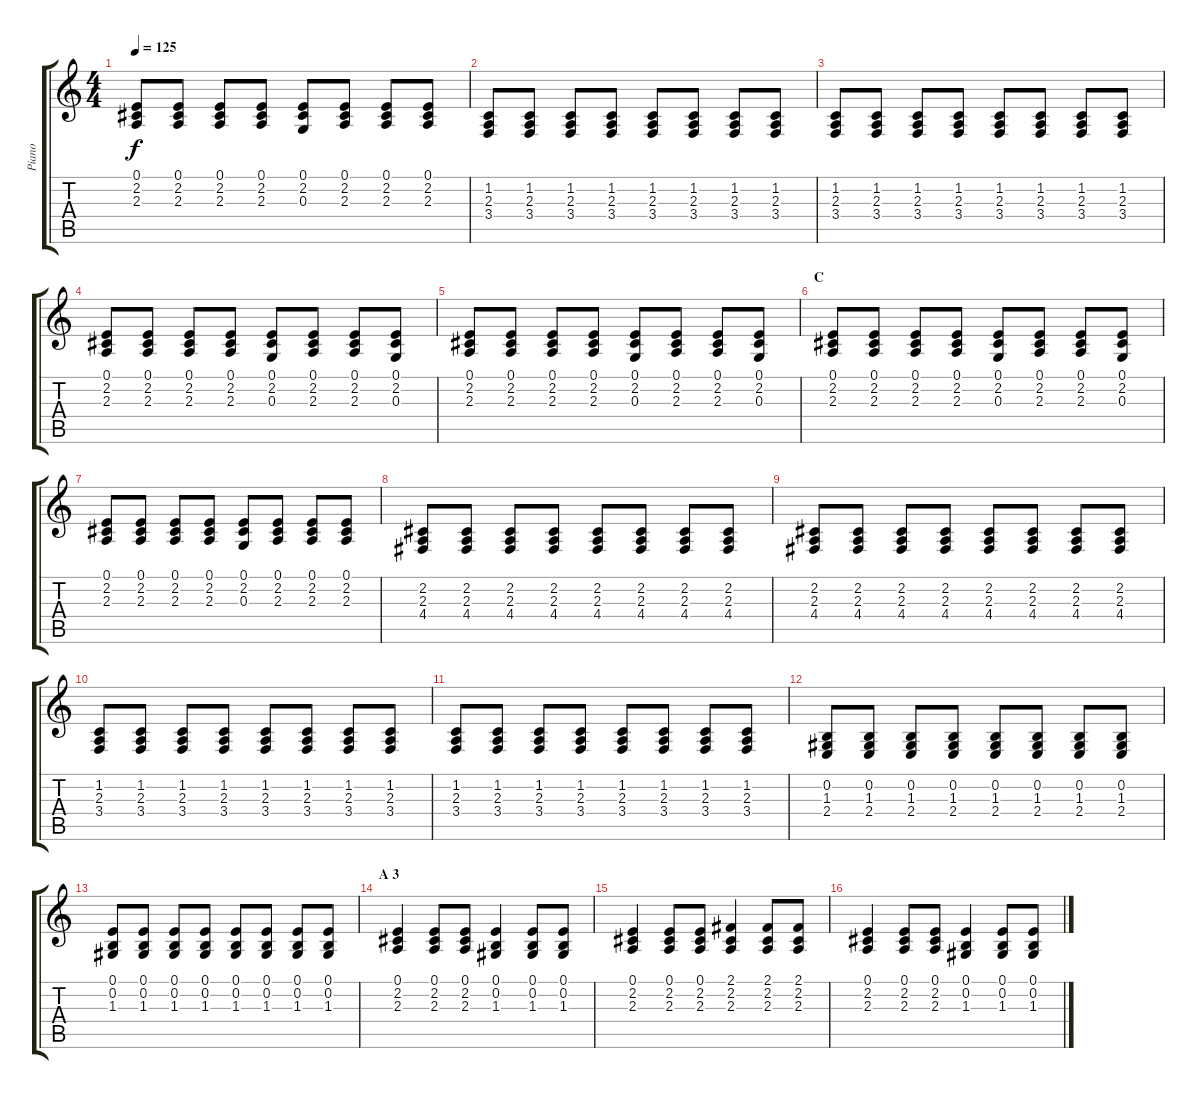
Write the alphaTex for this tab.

\track ("Piano" "Piano") {instrument acousticgrandpiano}
\staff {score tabs}
\tuning (E4 B3 G3 D3 A2 E2) {hide}
\ts (4 4)
\tempo 125
\clef g2
\ks c
(0.1 2.2 2.3).8{dy f} (0.1 2.2 2.3).8 (0.1 2.2 2.3).8 (0.1 2.2 2.3).8 (0.1 2.2 0.3).8 (0.1 2.2 2.3).8 (0.1 2.2 2.3).8 (0.1 2.2 2.3).8 |
(1.2 2.3 3.4).8 (1.2 2.3 3.4).8 (1.2 2.3 3.4).8 (1.2 2.3 3.4).8 (1.2 2.3 3.4).8 (1.2 2.3 3.4).8 (1.2 2.3 3.4).8 (1.2 2.3 3.4).8 |
(1.2 2.3 3.4).8 (1.2 2.3 3.4).8 (1.2 2.3 3.4).8 (1.2 2.3 3.4).8 (1.2 2.3 3.4).8 (1.2 2.3 3.4).8 (1.2 2.3 3.4).8 (1.2 2.3 3.4).8 |
(0.1 2.2 2.3).8 (0.1 2.2 2.3).8 (0.1 2.2 2.3).8 (0.1 2.2 2.3).8 (0.1 2.2 0.3).8 (0.1 2.2 2.3).8 (0.1 2.2 2.3).8 (0.1 2.2 0.3).8 |
(0.1 2.2 2.3).8 (0.1 2.2 2.3).8 (0.1 2.2 2.3).8 (0.1 2.2 2.3).8 (0.1 2.2 0.3).8 (0.1 2.2 2.3).8 (0.1 2.2 2.3).8 (0.1 2.2 0.3).8 |
\section ("" "C")
(0.1 2.2 2.3).8 (0.1 2.2 2.3).8 (0.1 2.2 2.3).8 (0.1 2.2 2.3).8 (0.1 2.2 0.3).8 (0.1 2.2 2.3).8 (0.1 2.2 2.3).8 (0.1 2.2 0.3).8 |
(0.1 2.2 2.3).8 (0.1 2.2 2.3).8 (0.1 2.2 2.3).8 (0.1 2.2 2.3).8 (0.1 2.2 0.3).8 (0.1 2.2 2.3).8 (0.1 2.2 2.3).8 (0.1 2.2 2.3).8 |
(2.2 2.3 4.4).8 (2.2 2.3 4.4).8 (2.2 2.3 4.4).8 (2.2 2.3 4.4).8 (2.2 2.3 4.4).8 (2.2 2.3 4.4).8 (2.2 2.3 4.4).8 (2.2 2.3 4.4).8 |
(2.2 2.3 4.4).8 (2.2 2.3 4.4).8 (2.2 2.3 4.4).8 (2.2 2.3 4.4).8 (2.2 2.3 4.4).8 (2.2 2.3 4.4).8 (2.2 2.3 4.4).8 (2.2 2.3 4.4).8 |
(1.2 2.3 3.4).8 (1.2 2.3 3.4).8 (1.2 2.3 3.4).8 (1.2 2.3 3.4).8 (1.2 2.3 3.4).8 (1.2 2.3 3.4).8 (1.2 2.3 3.4).8 (1.2 2.3 3.4).8 |
(1.2 2.3 3.4).8 (1.2 2.3 3.4).8 (1.2 2.3 3.4).8 (1.2 2.3 3.4).8 (1.2 2.3 3.4).8 (1.2 2.3 3.4).8 (1.2 2.3 3.4).8 (1.2 2.3 3.4).8 |
(0.2 1.3 2.4).8 (0.2 1.3 2.4).8 (0.2 1.3 2.4).8 (0.2 1.3 2.4).8 (0.2 1.3 2.4).8 (0.2 1.3 2.4).8 (0.2 1.3 2.4).8 (0.2 1.3 2.4).8 |
(0.1 0.2 1.3).8 (0.1 0.2 1.3).8 (0.1 0.2 1.3).8 (0.1 0.2 1.3).8 (0.1 0.2 1.3).8 (0.1 0.2 1.3).8 (0.1 0.2 1.3).8 (0.1 0.2 1.3).8 |
\section ("" "A 3")
(0.1 2.2 2.3).4 (0.1 2.2 2.3).8 (0.1 2.2 2.3).8 (0.1 0.2 1.3).4 (0.1 0.2 1.3).8 (0.1 0.2 1.3).8 |
(0.1 2.2 2.3).4 (0.1 2.2 2.3).8 (0.1 2.2 2.3).8 (2.1 2.2 2.3).4 (2.1 2.2 2.3).8 (2.1 2.2 2.3).8 |
(0.1 2.2 2.3).4 (0.1 2.2 2.3).8 (0.1 2.2 2.3).8 (0.1 0.2 1.3).4 (0.1 0.2 1.3).8 (0.1 0.2 1.3).8
